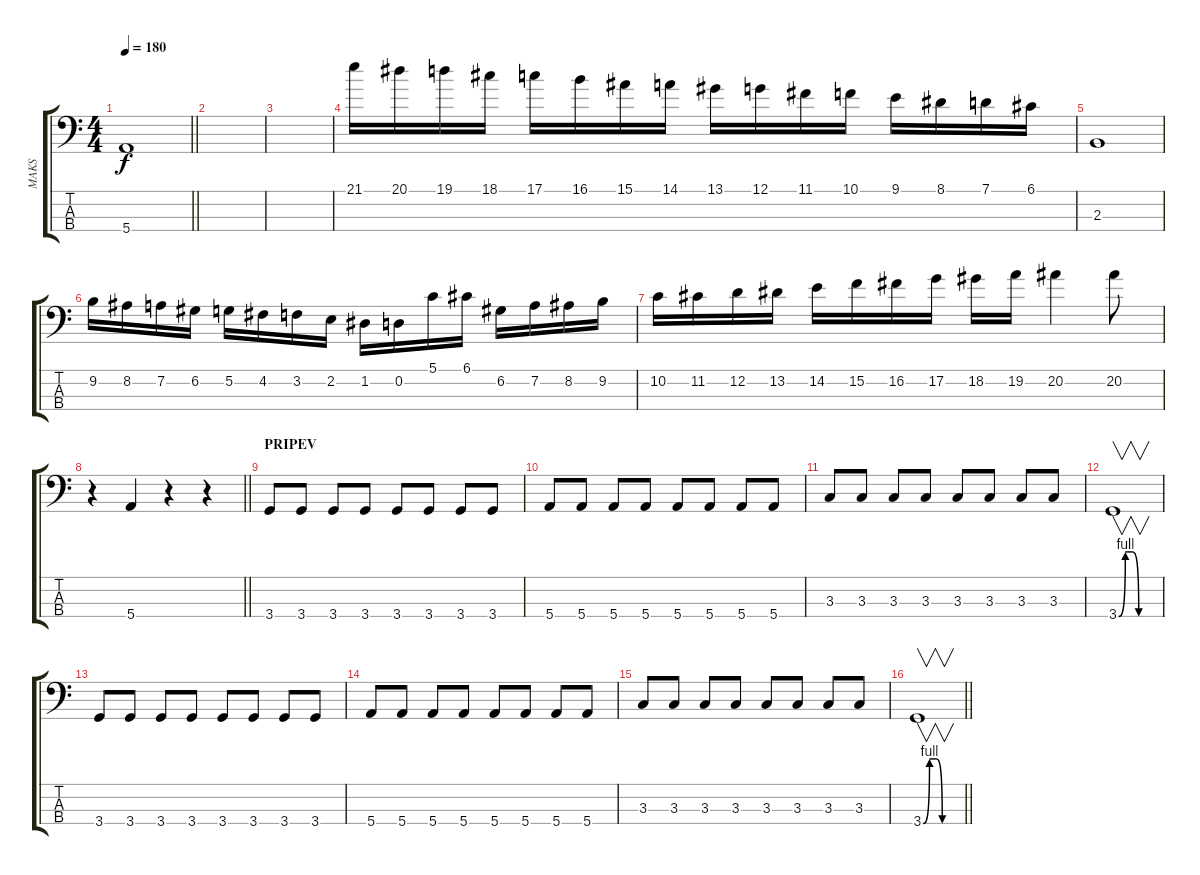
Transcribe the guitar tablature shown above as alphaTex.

\track ("MAKS" "MAKS") {instrument slapbass1}
\staff {score tabs}
\tuning (G2 D2 A1 E1) {hide}
\ts (4 4)
\tempo 180
\clef f4
\barLineRight lightlight
\ks c
5.4.1{dy f} |
|
|
21.1.16 20.1.16 19.1.16 18.1.16 17.1.16 16.1.16 15.1.16 14.1.16 13.1.16 12.1.16 11.1.16 10.1.16 9.1.16 8.1.16 7.1.16 6.1.16 |
2.3.1 |
9.2.16 8.2.16 7.2.16 6.2.16 5.2.16 4.2.16 3.2.16 2.2.16 1.2.16 0.2.16 5.1.16 6.1.16 6.2.16 7.2.16 8.2.16 9.2.16 |
10.2.16 11.2.16 12.2.16 13.2.16 14.2.16 15.2.16 16.2.16 17.2.16 18.2.16 19.2.16 20.2.4 20.2.8 |
\barLineRight lightlight
r.4 5.4.4 r.4 r.4 |
\section ("" "PRIPEV")
3.4.8 3.4.8 3.4.8 3.4.8 3.4.8 3.4.8 3.4.8 3.4.8 |
5.4.8 5.4.8 5.4.8 5.4.8 5.4.8 5.4.8 5.4.8 5.4.8 |
3.3.8 3.3.8 3.3.8 3.3.8 3.3.8 3.3.8 3.3.8 3.3.8 |
3.4{be (custom 0 0 10 4 20 4 30 0 60 0)}.1{v} |
3.4.8 3.4.8 3.4.8 3.4.8 3.4.8 3.4.8 3.4.8 3.4.8 |
5.4.8 5.4.8 5.4.8 5.4.8 5.4.8 5.4.8 5.4.8 5.4.8 |
3.3.8 3.3.8 3.3.8 3.3.8 3.3.8 3.3.8 3.3.8 3.3.8 |
\barLineRight lightlight
3.4{be (custom 0 0 10 4 20 4 30 0 60 0)}.1{v}
